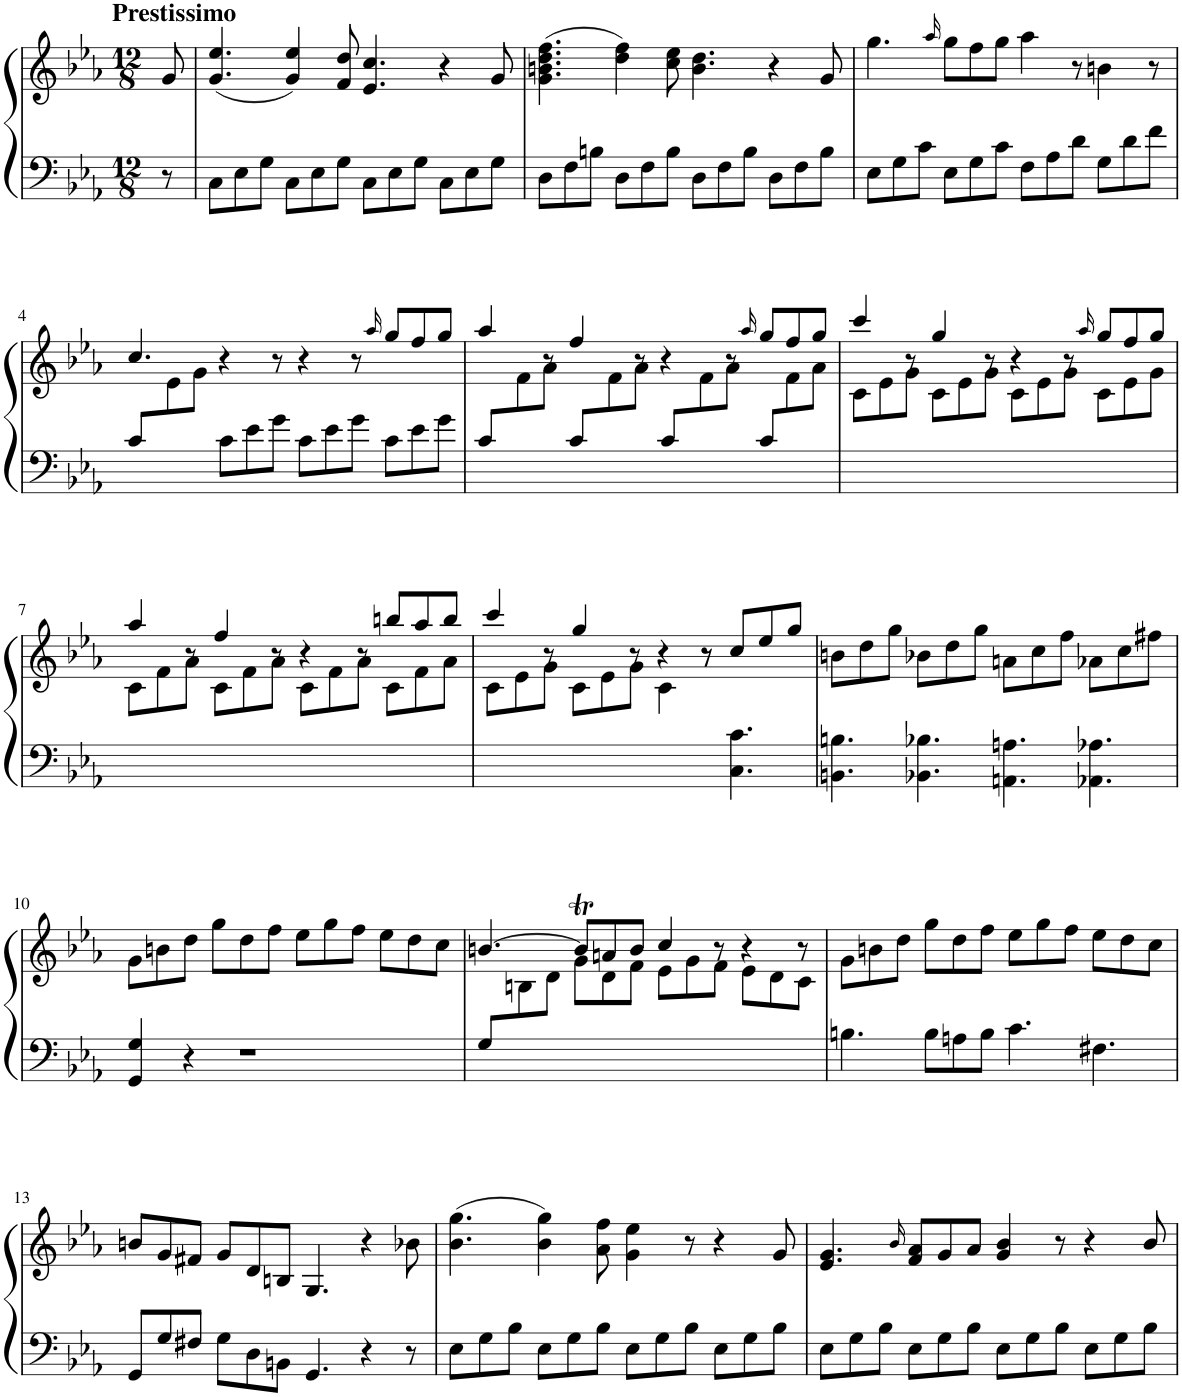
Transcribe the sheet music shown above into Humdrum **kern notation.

**kern	**kern
*part1	*part1
*staff2	*staff1
*I"Piano	*
*I'Pno.	*
*clefF4	*clefG2
*k[b-e-a-]	*k[b-e-a-]
*M12/8	*M12/8
=	=
!	!LO:TX:a:B:t=Prestissimo
8r	8g/
=1	=1
8C\L	(4.g/ 4.ee-/
8E-\	.
8G\J	.
8C\L	4g/ 4ee-/)
8E-\	.
8G\J	8f/ 8dd/
8C\L	4.e-/ 4.cc/
8E-\	.
8G\J	.
8C\L	4r
8E-\	.
8G\J	8g/
=2	=2
8D\L	(>4.g\ 4.bn\ 4.dd\ 4.ff\
8F\	.
8Bn\J	.
8D\L	4dd\ 4ff\)
8F\	.
8B\J	8cc\ 8ee-\
8D\L	4.b\ 4.dd\
8F\	.
8B\J	.
8D\L	4r
8F\	.
8B\J	8g/
=3	=3
8E-\L	4.gg\
8G\	.
8c\J	.
.	16qaa-/
8E-\L	8gg\L
8G\	8ff\
8c\J	8gg\J
8F\L	4aa-\
8A-\	.
8d\J	8r
8G\L	4bn\
8d\	.
8f\J	8r
!!LO:LB:g=z
=4	=4
*	*^
8c/L	4.cc/	8ryy
4ryy	.	8e-\
.	.	8g\J
8c\L	4r	1ryy
8e-\	.	.
8g\J	8r	.
8c\L	4r	.
8e-\	.	.
8g\J	8r	.
.	16qaa-/	.
8c\L	8gg/L	.
8e-\	8ff/	.
8g\J	8gg/J	8ryy
=5	=5	=5
8c/L	4aa-/	8ryy
4ryy	.	8f\
.	8r	8a-\J
8c/L	4ff/	8ryy
4ryy	.	8f\
.	8r	8a-\J
8c/L	4r	8ryy
4ryy	.	8f\
.	8r	8a-\J
.	16qaa-/	.
8c/L	8gg/L	8ryy
4ryy	8ff/	8f\
.	8gg/J	8a-\J
=6	=6	=6
1.ryy	4ccc/	8c\L
.	.	8e-\
.	8r	8g\J
.	4gg/	8c\L
.	.	8e-\
.	8r	8g\J
.	4r	8c\L
.	.	8e-\
.	8r	8g\J
.	16qaa-/	.
.	8gg/L	8c\L
.	8ff/	8e-\
.	8gg/J	8g\J
!!LO:LB:g=z	!!
=7	=7	=7
1.ryy	4aa-/	8c\L
.	.	8f\
.	8r	8a-\J
.	4ff/	8c\L
.	.	8f\
.	8r	8a-\J
.	4r	8c\L
.	.	8f\
.	8r	8a-\J
.	8bbn/L	8c\L
.	8aa-/	8f\
.	8bb/J	8a-\J
=8	=8	=8
1ryy	4ccc/	8c\L
.	.	8e-\
.	8r	8g\J
.	4gg/	8c\L
.	.	8e-\
.	8r	8g\J
.	4r	4c\
8r	8r	2ryy
4.C\ 4.c\	8cc/L	.
.	8ee-/	.
.	8gg/J	.
*	*v	*v
=9	=9
4.BBn\ 4.Bn\	8bn\L
.	8dd\
.	8gg\J
4.BB-X\ 4.B-X\	8b-X\L
.	8dd\
.	8gg\J
4.AAn\ 4.An\	8an\L
.	8cc\
.	8ff\J
4.AA-X\ 4.A-X\	8a-X\L
.	8cc\
.	8ff#X\J
!!LO:LB:g=z
=10	=10
4GG/ 4G/	8g\L
.	8bn\
4r	8dd\J
.	8gg\L
1r	8dd\
.	8ff\J
.	8ee-\L
.	8gg\
.	8ff\J
.	8ee-\L
.	8dd\
.	8cc\J
=11	=11
*	*^
8G/L	[>4.bn/	8ryy
1ryy	.	8Bn\
.	.	8d\J
.	8bt/L]	8g\L
.	8an/	8d\
.	8b/J	8f\J
.	4cc/	8e-\L
.	.	8g\
.	8r	8f\J
4.ryy	4r	8e-\L
.	.	8d\
.	8r	8c\J
*	*v	*v
=12	=12
4.Bn\	8g\L
.	8bn\
.	8dd\J
8B\L	8gg\L
8An\	8dd\
8B\J	8ff\J
4.c\	8ee-\L
.	8gg\
.	8ff\J
4.F#X\	8ee-\L
.	8dd\
.	8cc\J
!!LO:LB:g=z
=13	=13
8GG/L	8bn/L
8G/	8g/
8F#X/J	8f#X/J
8G\L	8g/L
8D\	8d/
8BBn\J	8Bn/J
4.GG/	4.G/
4r	4r
8r	8b-X\
=14	=14
8E-\L	(4.b-\ 4.gg\
8G\	.
8B-\J	.
8E-\L	4b-\ 4gg\)
8G\	.
8B-\J	8a-\ 8ff\
8E-\L	4g\ 4ee-\
8G\	.
8B-\J	8r
8E-\L	4r
8G\	.
8B-\J	8g/
=15	=15
8E-\L	4.e-/ 4.g/
8G\	.
8B-\J	.
.	16qb-/
8E-\L	8f/ 8a-/L
8G\	8g/
8B-\J	8a-/J
8E-\L	4g/ 4b-/
8G\	.
8B-\J	8r
8E-\L	4r
8G\	.
8B-\J	8b-/
=	=
*-	*-
